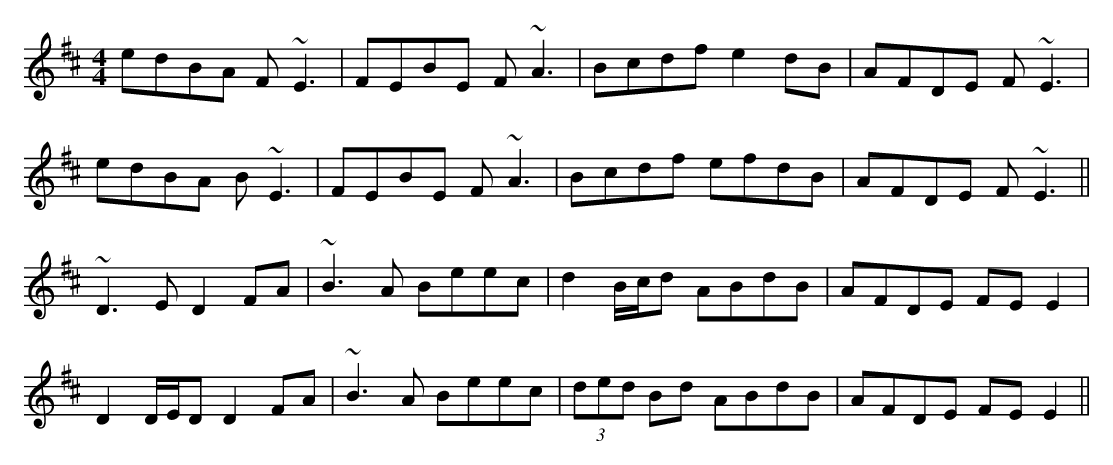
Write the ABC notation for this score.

X:1
M:4/4
K:Edor
edBA F~E3|FEBE F~A3|Bcdf e2 dB|AFDE F~E3|
edBA B~E3|FEBE F~A3|Bcdf efdB|AFDE F~E3||
~D3E D2 FA|~B3A Beec|d2 B/c/d ABdB|AFDE FEE2|
D2 D/E/D D2 FA|~B3A Beec|(3ded Bd ABdB|AFDE FEE2||
